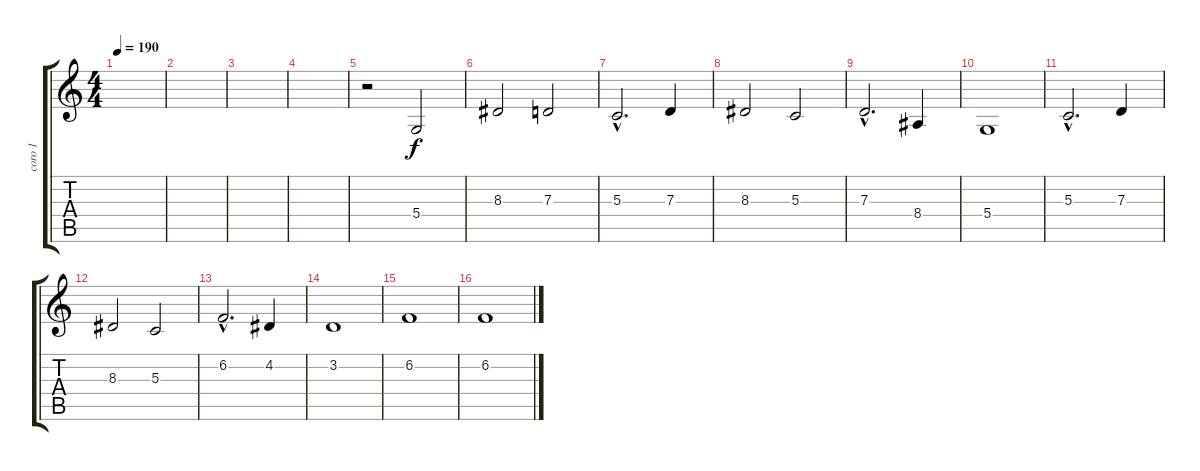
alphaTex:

\track ("coro 1" "coro 1") {instrument choiraahs}
\staff {score tabs}
\tuning (E4 B3 G3 D3 A2 E2) {hide}
\ts (4 4)
\tempo 190
\clef g2
\ks c
|
|
|
|
r.2 5.4.2 |
8.3.2 7.3.2 |
5.3{hac}.2{d} 7.3.4 |
8.3.2 5.3.2 |
7.3{hac}.2{d} 8.4.4 |
5.4.1 |
5.3{hac}.2{d} 7.3.4 |
8.3.2 5.3.2 |
6.2{hac}.2{d} 4.2.4 |
3.2.1 |
6.2.1 |
6.2.1
